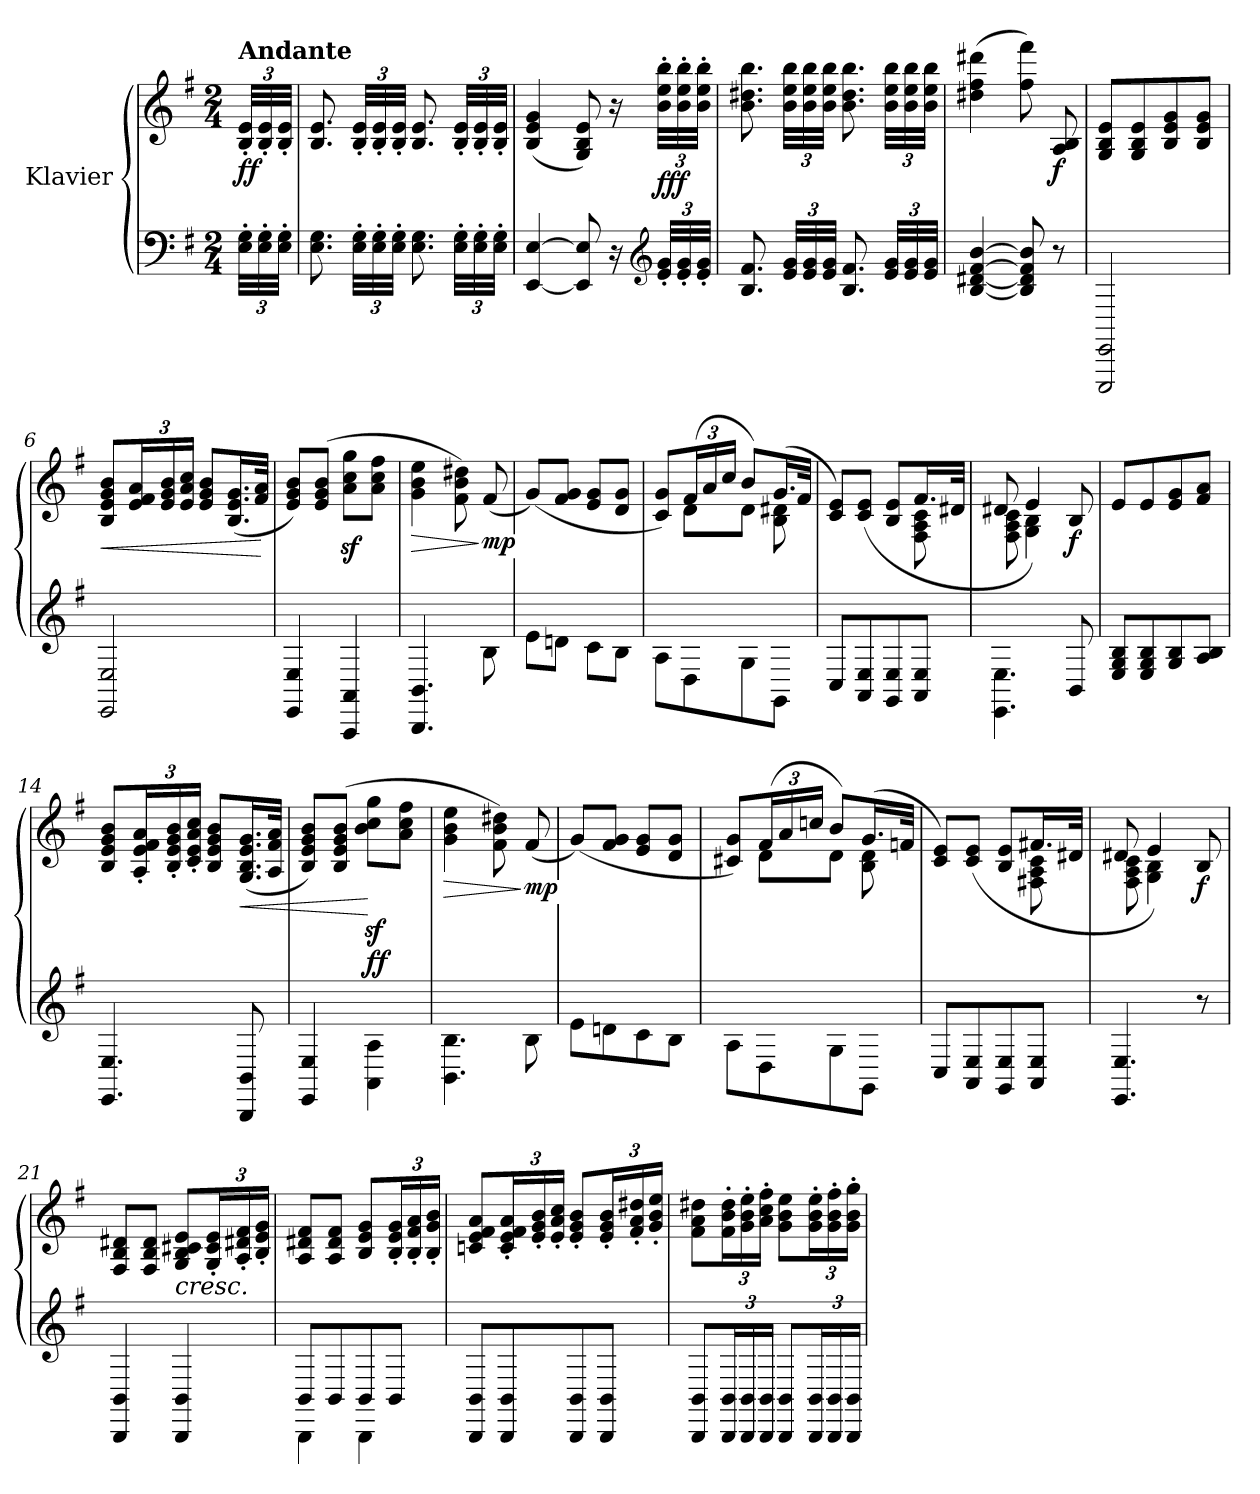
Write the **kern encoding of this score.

**kern	**kern	**dynam
*part1	*part1	*part1
*staff2	*staff1	*staff1/2
*I"Klavier	*	*
*clefF4	*clefG2	*
*k[f#]	*k[f#]	*
*M2/4	*M2/4	*
*Xbrackettup	*Xbrackettup	*
=	=	=
!	!LO:TX:a:B:t=Andante	!
!	!	!LO:DY:b
48E\' 48G\'LLL	48B/' 48e/'LLL	ff
48E\' 48G\'	48B/' 48e/'	.
48E\' 48G\'JJJ	48B/' 48e/'JJJ	.
=1	=1	=1
8.E\ 8.G\	8.B/ 8.e/	.
48E\' 48G\'LLL	48B/' 48e/'LLL	.
48E\' 48G\'	48B/' 48e/'	.
48E\' 48G\'JJJ	48B/' 48e/'JJJ	.
8.E\ 8.G\	8.B/ 8.e/	.
48E\' 48G\'LLL	48B/' 48e/'LLL	.
48E\' 48G\'	48B/' 48e/'	.
48E\' 48G\'JJJ	48B/' 48e/'JJJ	.
=2	=2	=2
[4EE/ [4E/	(>4B/ 4e/ 4g/	.
8EE/] 8E/]	8G/ 8B/ 8e/)	.
16r	16r	.
*clefG2	*	*
!	!	!LO:DY:b
48e/' 48g/'LLL	48b\' 48ee\' 48bb\'LLL	fff
48e/' 48g/'	48b\' 48ee\' 48bb\'	.
48e/' 48g/'JJJ	48b\' 48ee\' 48bb\'JJJ	.
=3	=3	=3
8.B/ 8.f#/	8.b\ 8.dd#X\ 8.bb\	.
48e/ 48g/LLL	48b\ 48ee\ 48bb\LLL	.
48e/ 48g/	48b\ 48ee\ 48bb\	.
48e/ 48g/JJJ	48b\ 48ee\ 48bb\JJJ	.
8.B/ 8.f#/	8.b\ 8.dd#\ 8.bb\	.
48e/ 48g/LLL	48b\ 48ee\ 48bb\LLL	.
48e/ 48g/	48b\ 48ee\ 48bb\	.
48e/ 48g/JJJ	48b\ 48ee\ 48bb\JJJ	.
=4	=4	=4
[4B/ [4d#X/ [4f#/ [4b/	(>4dd#X\ 4ff#\ 4ddd#X\	.
8B/] 8d#/] 8f#/] 8b/]	8ff#\ 8fff#\)	.
!	!	!LO:DY:b
8r	8A/ 8B/	f
!!LO:LB:g=z
=5	=5	=5
2EEE/ 2EE/	8G/ 8B/ 8e/L	.
.	8G/ 8B/ 8e/	.
.	8B/ 8e/ 8g/	.
.	8B/ 8e/ 8g/J	.
=6	=6	=6
!	!	!LO:HP:b
2EE/ 2E/	8B/ 8e/ 8g/ 8b/L	<
.	24e/ 24f#/ 24a/L	.
.	24e/ 24g/ 24b/	.
.	24e/ 24a/ 24cc/JJ	.
.	8e/ 8g/ 8b/L	.
.	(>16.B/ 16.e/ 16.g/L	.
.	32f#/ 32a/JJk	.
.	.	[
=7	=7	=7
4EE/ 4E/	8e/ 8g/ 8b/L)	.
.	(>8e/ 8g/ 8b/J	.
4AAA/ 4AA/	8a\z< 8cc\z< 8gg\z<L	.
.	8a\ 8cc\ 8ff#\J	.
=8	=8	=8
!	!	!LO:HP:b
4.BBB/ 4.BB/	4g\ 4b\ 4ee\	>
.	8f#\ 8b\ 8dd#X\)	.
!	!	!LO:DY:n=1:b
8B\	(<8f#/	] mp
=9	=9	=9
8e\L	(<8g/L)	.
8dn\J	8f#/ 8g/J	.
8c\L	8e/ 8g/L	.
8B\J	8d/ 8g/J	.
=10	=10	=10
*	*^	*
8A\L	8c/ 8g/L)	8ryy	.
8D\	(>24f#/L	8d\L	.
.	24a/	.	.
.	24cc/JJ	.	.
8G\	8b/L)	8d\J	.
8GG\J	(>16.g/L	8B\ 8d#X\	.
.	32f#/JJk	.	.
!!LO:LB:g=z	!!
=11	=11	=11	=11
8C/L	8c/ 8e/L)	4.ryy	.
8AA/ 8E/	(>8c/ 8e/J	.	.
8GG/ 8E/	8B/ 8e/L	.	.
8AA/ 8E/J	16.f#/L	8F#\ 8A\ 8c\	.
.	32d#X/JJk	.	.
=12	=12	=12	=12
4.EE\ 4.E\	8d#X/	8F#\ 8A\ 8c\	.
.	4e/)	4G\ 4B\	.
!	!	!	!LO:DY:b
8BB/	8B/	8ryy	f
*	*v	*v	*
=13	=13	=13
8E/ 8G/ 8B/L	8e/L	.
8E/ 8G/ 8B/	8e/	.
8G/ 8B/	8e/ 8g/	.
8A/ 8B/J	8f#/ 8a/J	.
=14	=14	=14
4.EE/ 4.E/	8B/ 8e/ 8g/ 8b/L	.
.	24A/' 24e/' 24f#/' 24a/'L	.
.	24B/' 24e/' 24g/' 24b/'	.
.	24c/' 24e/' 24a/' 24cc/'JJ	.
.	8B/ 8e/ 8g/ 8b/L	.
!	!	!LO:HP:b
8BBB/ 8BB/	(>16.G/ 16.B/ 16.e/ 16.g/L	<
.	32A/ 32f#/ 32a/JJk	.
!!LO:LB:g=z
=15	=15	=15
4EE/ 4E/	8B/ 8e/ 8g/ 8b/L)	.
.	(>8B/ 8e/ 8g/ 8b/J	.
!	!	!LO:DY:n=1:a=2
4AA\ 4A\	8b\z< 8cc\z< 8gg\z<L	[ ff
.	8a\ 8cc\ 8ff#\J	.
=16	=16	=16
!	!	!LO:HP:b
4.BB\ 4.B\	4g\ 4b\ 4ee\	>
.	8f#\ 8b\ 8dd#X\)	.
!	!	!LO:DY:n=1:b
8B\	(<8f#/	] mp
=17	=17	=17
8e\L	(<8g/L)	.
8dn\	8f#/ 8g/J	.
8c\	8e/ 8g/L	.
8B\J	8d/ 8g/J	.
=18	=18	=18
*	*^	*
8A\L	8c#X/ 8g/L)	8ryy	.
8D\	(>24f#/L	8d\L	.
.	24a/	.	.
.	24ccn/JJ	.	.
8G\	8b/L)	8d\J	.
8GG\J	(>16.g/L	8B\ 8d\	.
.	32fn/JJk	.	.
=19	=19	=19	=19
8C/L	8c/ 8e/L)	4.ryy	.
8AA/ 8E/	(>8c/ 8e/J	.	.
8GG/ 8E/	8B/ 8e/L	.	.
8AA/ 8E/J	16.f#X/L	8F#X\ 8A\ 8c\	.
.	32d#X/JJk	.	.
=20	=20	=20	=20
4.EE/ 4.E/	8d#X/	8F#\ 8A\ 8c\	.
.	4e/)	4G\ 4B\	.
!	!	!	!LO:DY:b
8r	8B/	8ryy	f
*	*v	*v	*
!!LO:PB:g=z
=21	=21	=21
4BBB/ 4BB/	8F#/ 8B/ 8d#X/L	.
.	8F#/ 8B/ 8d#/J	.
!	!LO:TX:b:i:t=cresc.	!
4BBB/ 4BB/	8G/ 8B/ 8c#X/ 8e/L	.
.	24G/' 24c#/' 24e/'L	.
.	24A/' 24d#X/' 24f#/'	.
.	24B/' 24e/' 24g/'JJ	.
=22	=22	=22
*^	*	*
8BB/L	4BBB\	8A/ 8d#X/ 8f#/L	.
8BB/	.	8A/ 8d#/ 8f#/J	.
8BB/	4BBB\	8B/ 8e/ 8g/L	.
8BB/J	.	24B/' 24e/' 24g/'L	.
.	.	24B/' 24f#/' 24a/'	.
.	.	24B/' 24g/' 24b/'JJ	.
*v	*v	*	*
=23	=23	=23
8BBB/ 8BB/L	8cn/ 8e/ 8f#/ 8a/L	.
8BBB/ 8BB/	24c/' 24e/' 24f#/' 24a/'L	.
.	24e/' 24g/' 24b/'	.
.	24e/' 24a/' 24cc/'JJ	.
8BBB/ 8BB/	8e/' 8g/' 8b/'L	.
8BBB/ 8BB/J	24e/' 24g/' 24b/'L	.
.	24f#/' 24a/' 24dd#X/'	.
.	24g/' 24b/' 24ee/'JJ	.
=24	=24	=24
8BBB/ 8BB/L	8f#\ 8a\ 8dd#X\L	.
24BBB/ 24BB/L	24f#\' 24b\' 24dd#\'L	.
24BBB/ 24BB/	24g\' 24b\' 24ee\'	.
24BBB/ 24BB/JJ	24a\' 24cc\' 24ff#\'JJ	.
8BBB/ 8BB/L	8g\ 8b\ 8ee\L	.
24BBB/ 24BB/L	24g\' 24b\' 24ee\'L	.
24BBB/ 24BB/	24g\' 24b\' 24ff#\'	.
24BBB/ 24BB/JJ	24g\' 24b\' 24gg\'JJ	.
=	=	=
*-	*-	*-
